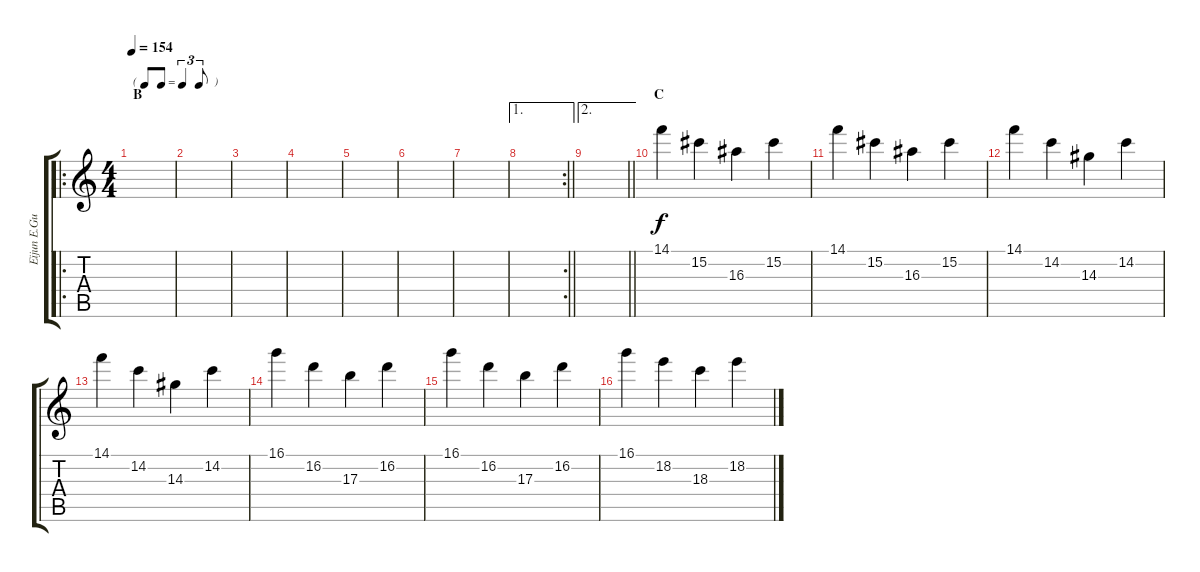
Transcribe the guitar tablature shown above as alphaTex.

\track ("Eijun E.Guitar I" "Eijun E.Gu") {instrument electricguitarclean}
\staff {score tabs}
\tuning (Eb4 Bb3 Gb3 Db3 Ab2 Eb2) {hide}
\ro
\ts (4 4)
\tf triplet8th
\section ("" "B")
\tempo 154
\clef g2
\ks c
|
|
|
|
|
|
|
\ae 1
\rc 2
\barLineRight lightlight
|
\ae 2
\barLineRight lightlight
|
\section ("" "C")
14.1.4 15.2.4 16.3.4 15.2.4 |
14.1.4 15.2.4 16.3.4 15.2.4 |
14.1.4 14.2.4 14.3.4 14.2.4 |
14.1.4 14.2.4 14.3.4 14.2.4 |
16.1.4 16.2.4 17.3.4 16.2.4 |
16.1.4 16.2.4 17.3.4 16.2.4 |
16.1.4 18.2.4 18.3.4 18.2.4
